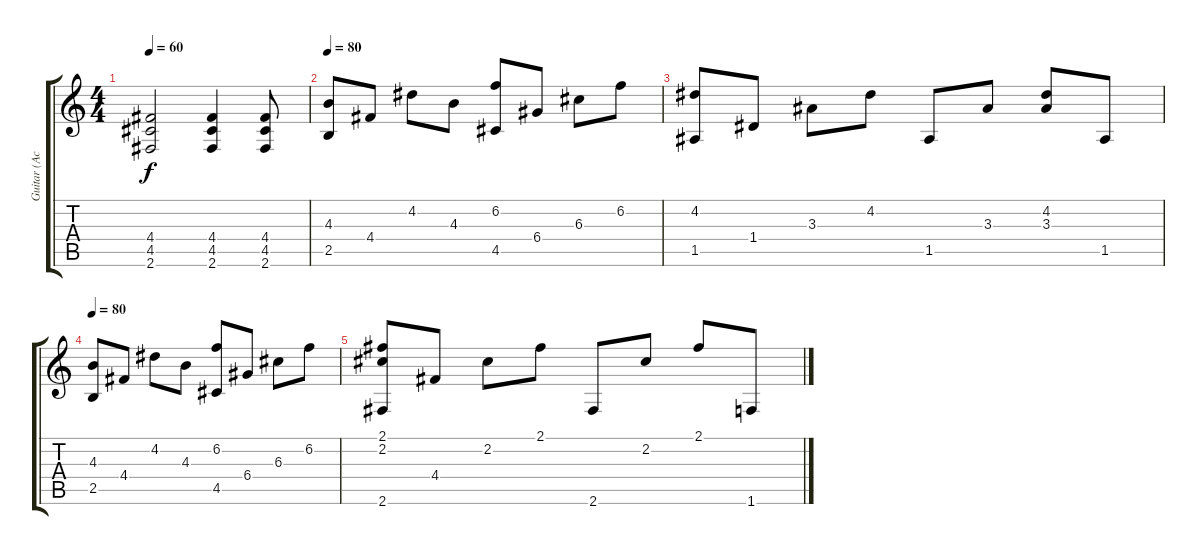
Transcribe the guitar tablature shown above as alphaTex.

\track ("Guitar (Acoustic)" "Guitar (Ac") {instrument acousticguitarsteel}
\staff {score tabs}
\tuning (E4 B3 G3 D3 A2 E2) {hide}
\ts (4 4)
\tempo 60
\clef g2
\ks c
(4.4 4.5 2.6).2{dy f} (4.4 4.5 2.6).4 (4.4 4.5 2.6).8 |
\tempo 80
(4.3 2.5).8 4.4.8 4.2.8 4.3.8 (6.2 4.5).8 6.4.8 6.3.8 6.2.8 |
(4.2 1.5).8 1.4.8 3.3.8 4.2.8 1.5.8 3.3.8 (4.2 3.3).8 1.5.8 |
\tempo 80
(4.3 2.5).8 4.4.8 4.2.8 4.3.8 (6.2 4.5).8 6.4.8 6.3.8 6.2.8 |
(2.1 2.2 2.6).8 4.4.8 2.2.8 2.1.8 2.6.8 2.2.8 2.1.8 1.6.8
